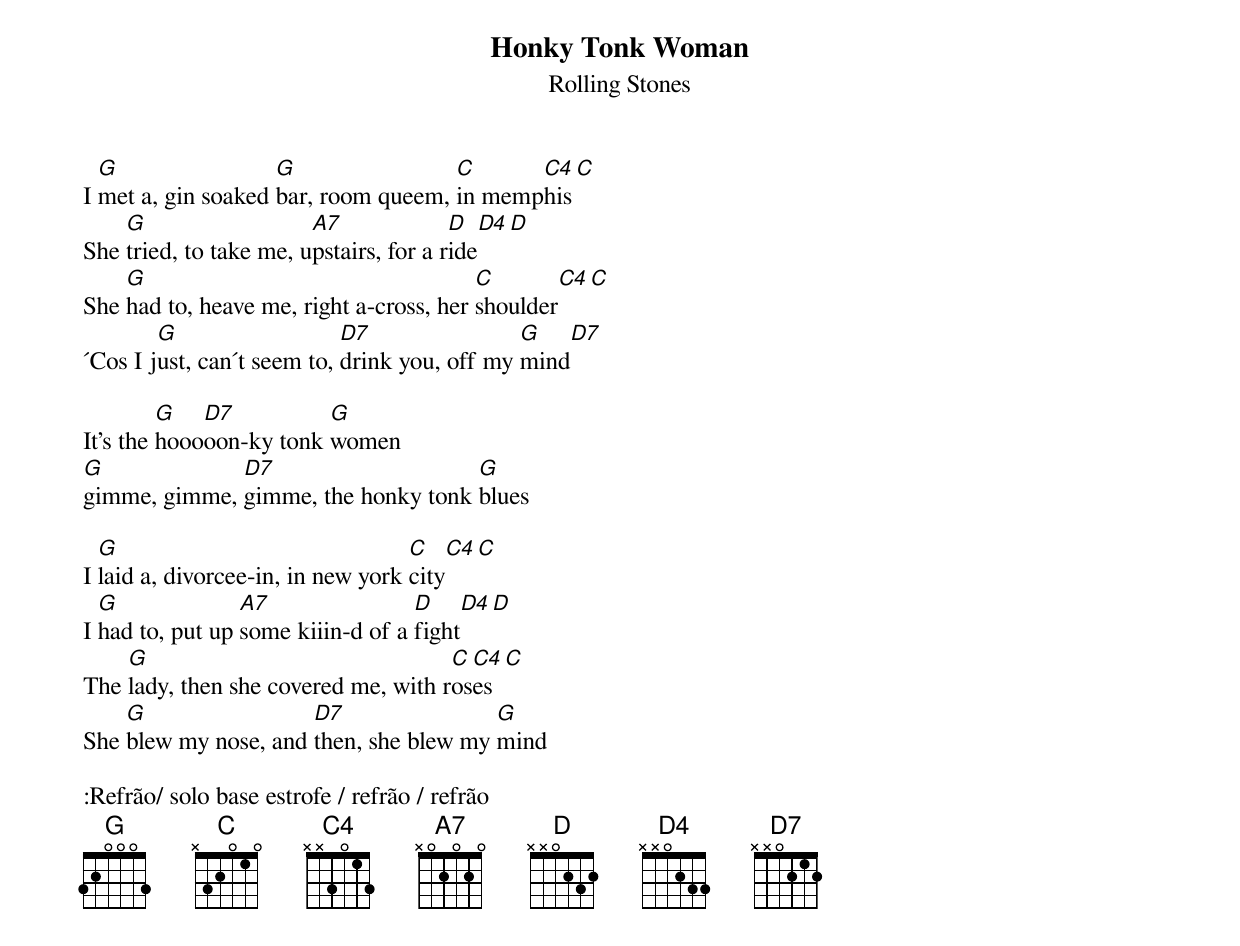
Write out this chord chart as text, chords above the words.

Honky Tonk Woman
Rolling Stones

  G                 G                C      C4 C
I met a, gin soaked bar, room queem, in memphis
    G                   A7              D    D4 D
She tried, to take me, upstairs, for a ride
    G                                    C        C4 C
She had to, heave me, right a-cross, her shoulder
        G                   D7                G   D7
´Cos I just, can´t seem to, drink you, off my mind

         G   D7          G
It's the hooooon-ky tonk women
G             D7                    G
gimme, gimme, gimme, the honky tonk blues

  G                                C    C4 C
I laid a, divorcee-in, in new york city
  G              A7                D    D4 D
I had to, put up some kiiin-d of a fight
    G                                C C4 C
The lady, then she covered me, with roses
    G                 D7                G
She blew my nose, and then, she blew my mind

:Refrão/ solo base estrofe / refrão / refrão
